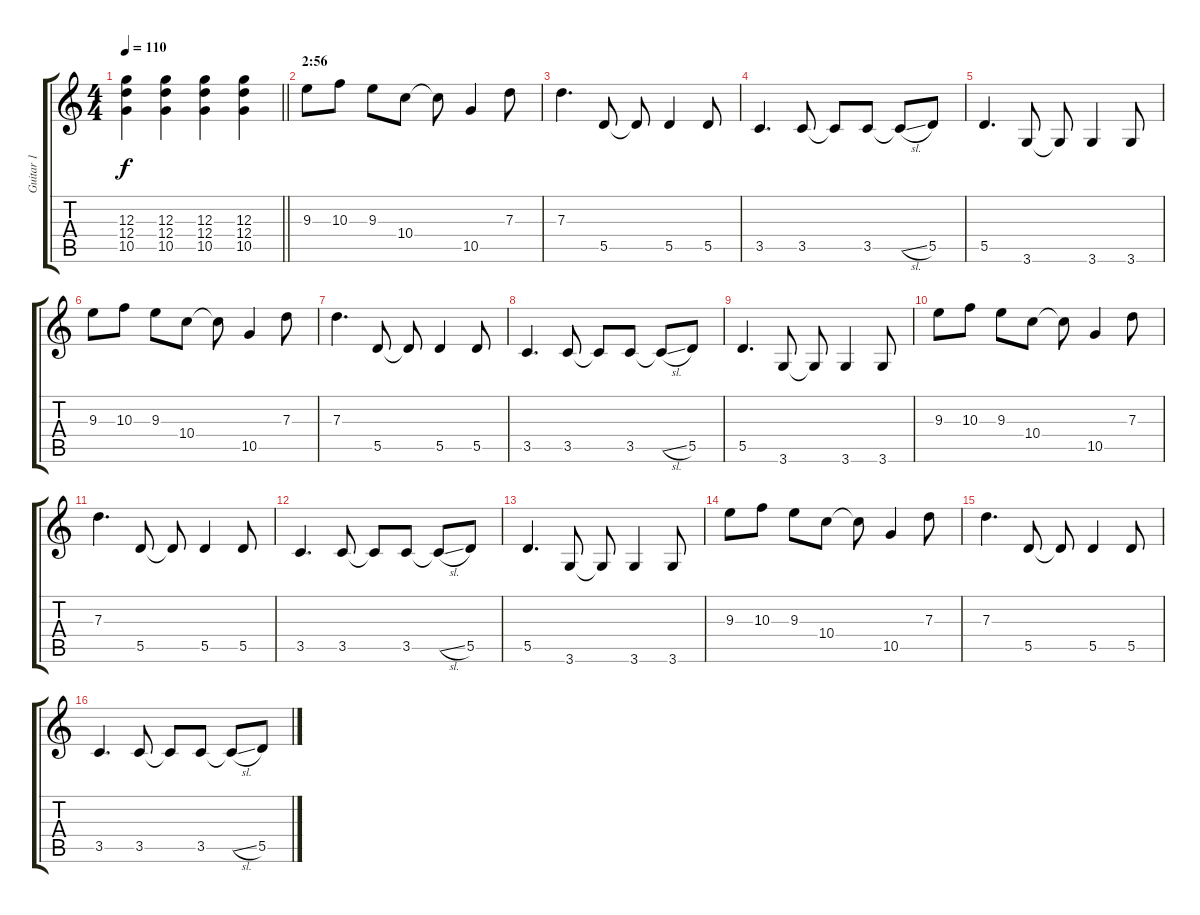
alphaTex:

\track ("Guitar 1" "Guitar 1") {instrument electricguitarjazz}
\staff {score tabs}
\tuning (E4 B3 G3 D3 A2 E2) {hide}
\ts (4 4)
\tempo 110
\clef g2
\barLineRight lightlight
\ks c
(12.3 12.4 10.5).4{dy f} (12.3 12.4 10.5).4 (12.3 12.4 10.5).4 (12.3 12.4 10.5).4 |
\section ("" "2:56")
9.3.8{volume 14} 10.3.8 9.3.8 10.4.8 10.4{t}.8 10.5.4 7.3.8 |
7.3.4{d} 5.5.8 5.5{t}.8 5.5.4 5.5.8 |
3.5.4{d} 3.5.8 3.5{t}.8 3.5.8 3.5{sl t}.8 5.5.8 |
5.5.4{d} 3.6.8 3.6{t}.8 3.6.4 3.6.8 |
9.3.8 10.3.8 9.3.8 10.4.8 10.4{t}.8 10.5.4 7.3.8 |
7.3.4{d} 5.5.8 5.5{t}.8 5.5.4 5.5.8 |
3.5.4{d} 3.5.8 3.5{t}.8 3.5.8 3.5{sl t}.8 5.5.8 |
5.5.4{d} 3.6.8 3.6{t}.8 3.6.4 3.6.8 |
9.3.8 10.3.8 9.3.8 10.4.8 10.4{t}.8 10.5.4 7.3.8 |
7.3.4{d} 5.5.8 5.5{t}.8 5.5.4 5.5.8 |
3.5.4{d} 3.5.8 3.5{t}.8 3.5.8 3.5{sl t}.8 5.5.8 |
5.5.4{d} 3.6.8 3.6{t}.8 3.6.4 3.6.8 |
9.3.8 10.3.8 9.3.8 10.4.8 10.4{t}.8 10.5.4 7.3.8 |
7.3.4{d} 5.5.8 5.5{t}.8 5.5.4 5.5.8 |
3.5.4{d} 3.5.8 3.5{t}.8 3.5.8 3.5{sl t}.8 5.5.8
